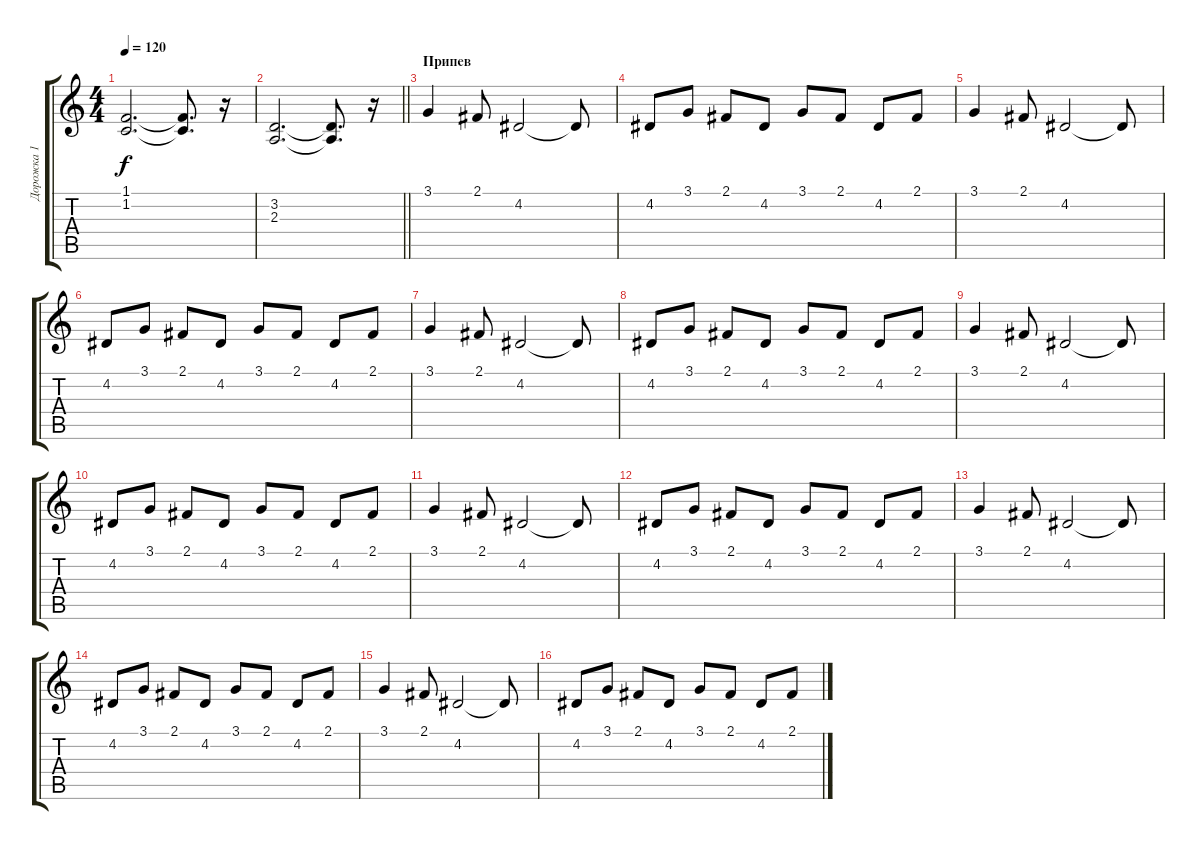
\track ("Дорожка 1" "Дорожка 1") {instrument synthbrass1}
\staff {score tabs}
\tuning (E4 B3 G3 D3 A2 E2) {hide}
\ts (4 4)
\tempo 120
\clef g2
\ks c
(1.1 1.2).2{d dy f} (1.1{t} 1.2{t}).8{d} r.16 |
\barLineRight lightlight
(3.2 2.3).2{d} (3.2{t} 2.3{t}).8{d} r.16 |
\section ("" "Припев")
3.1.4 2.1.8 4.2.2 4.2{t}.8 |
4.2.8 3.1.8 2.1.8 4.2.8 3.1.8 2.1.8 4.2.8 2.1.8 |
3.1.4 2.1.8 4.2.2 4.2{t}.8 |
4.2.8 3.1.8 2.1.8 4.2.8 3.1.8 2.1.8 4.2.8 2.1.8 |
3.1.4 2.1.8 4.2.2 4.2{t}.8 |
4.2.8 3.1.8 2.1.8 4.2.8 3.1.8 2.1.8 4.2.8 2.1.8 |
3.1.4 2.1.8 4.2.2 4.2{t}.8 |
4.2.8 3.1.8 2.1.8 4.2.8 3.1.8 2.1.8 4.2.8 2.1.8 |
3.1.4 2.1.8 4.2.2 4.2{t}.8 |
4.2.8 3.1.8 2.1.8 4.2.8 3.1.8 2.1.8 4.2.8 2.1.8 |
3.1.4 2.1.8 4.2.2 4.2{t}.8 |
4.2.8 3.1.8 2.1.8 4.2.8 3.1.8 2.1.8 4.2.8 2.1.8 |
3.1.4 2.1.8 4.2.2 4.2{t}.8 |
4.2.8 3.1.8 2.1.8 4.2.8 3.1.8 2.1.8 4.2.8 2.1.8
